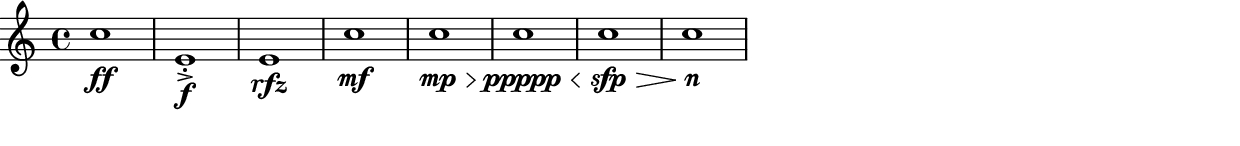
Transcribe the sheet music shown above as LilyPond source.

%% Generated by lilypond-book
%% Options: [exampleindent=10.16\mm,indent=0\mm,line-width=160\mm,paper-height=845.047\pt,paper-width=597.508\pt,papersize='(cons (* 597.508 pt) (* 845.047 pt))]
\include "lilypond-book-preamble.ly"


% ****************************************************************
% Start cut-&-pastable-section
% ****************************************************************

#(ly:set-option 'eps-box-padding 3.000000)



\paper {
  #(set-paper-size '(cons (* 597.508 pt) (* 845.047 pt)))
  indent = 0\mm
  line-width = 160\mm
  % offset the left padding, also add 1mm as lilypond creates cropped
  % images with a little space on the right
  line-width = #(- line-width (* mm  3.000000) (* mm 1))
}

\layout {
  
}




% ****************************************************************
% ly snippet:
% ****************************************************************
\sourcefilename "/lilypond-2.25.15/input/regression/dynamics-glyphs.ly"
\sourcefileline 0
\version "2.21.0"

\header {
  texidoc = "Dynamic letters are kerned, and their weight
matches that of the hairpin signs.  The dynamic scripts should be
horizontally centered on the note head.  Scripts that should appear
closer to the note head (staccato, accent) are reckoned with."
}

\relative {
  \override Hairpin.to-barline = ##f
  c''1 \ff
  e,-.-> \f
  e \rfz
  c' \mf
  c \mp \>
  c \ppppp \<
  c \sfp \>
  c \n
}



% ****************************************************************
% end ly snippet
% ****************************************************************
